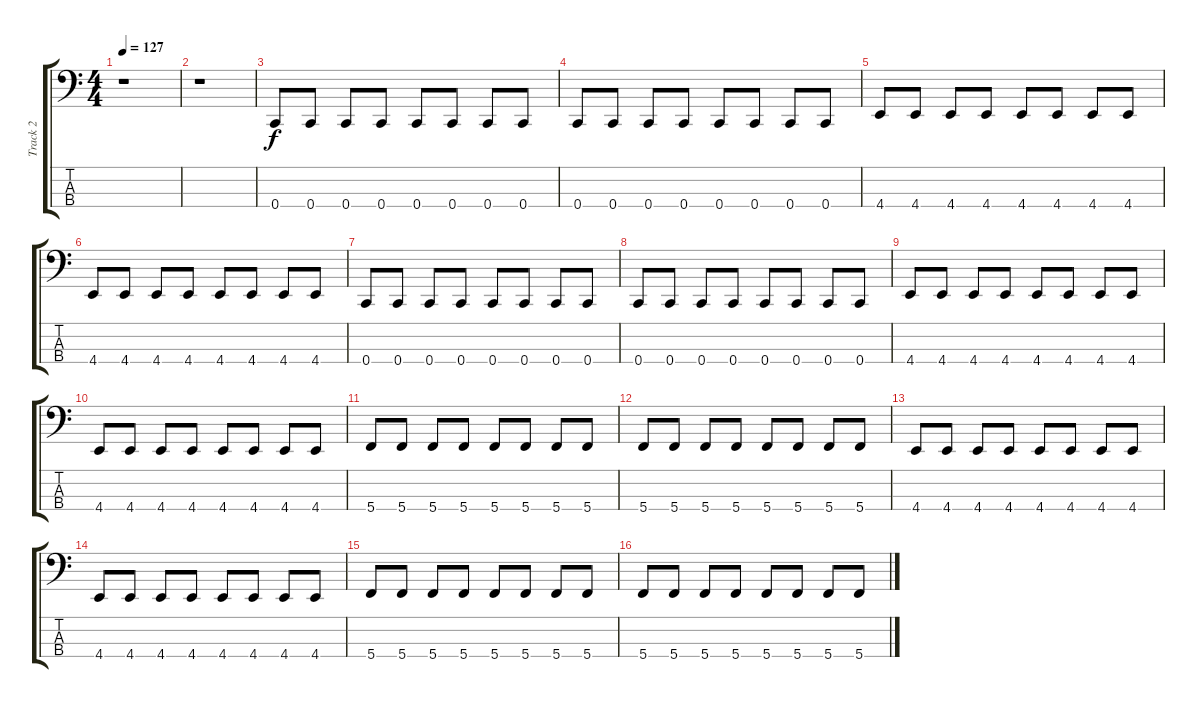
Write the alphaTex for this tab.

\track ("Track 2" "Track 2") {instrument electricbassfinger}
\staff {score tabs}
\tuning (F2 C2 G1 C1) {hide}
\ts (4 4)
\tempo 127
\clef f4
\ks c
r.1{dy f} |
r.1 |
0.4.8 0.4.8 0.4.8 0.4.8 0.4.8 0.4.8 0.4.8 0.4.8 |
0.4.8 0.4.8 0.4.8 0.4.8 0.4.8 0.4.8 0.4.8 0.4.8 |
4.4.8 4.4.8 4.4.8 4.4.8 4.4.8 4.4.8 4.4.8 4.4.8 |
4.4.8 4.4.8 4.4.8 4.4.8 4.4.8 4.4.8 4.4.8 4.4.8 |
0.4.8 0.4.8 0.4.8 0.4.8 0.4.8 0.4.8 0.4.8 0.4.8 |
0.4.8 0.4.8 0.4.8 0.4.8 0.4.8 0.4.8 0.4.8 0.4.8 |
4.4.8 4.4.8 4.4.8 4.4.8 4.4.8 4.4.8 4.4.8 4.4.8 |
4.4.8 4.4.8 4.4.8 4.4.8 4.4.8 4.4.8 4.4.8 4.4.8 |
5.4.8 5.4.8 5.4.8 5.4.8 5.4.8 5.4.8 5.4.8 5.4.8 |
5.4.8 5.4.8 5.4.8 5.4.8 5.4.8 5.4.8 5.4.8 5.4.8 |
4.4.8 4.4.8 4.4.8 4.4.8 4.4.8 4.4.8 4.4.8 4.4.8 |
4.4.8 4.4.8 4.4.8 4.4.8 4.4.8 4.4.8 4.4.8 4.4.8 |
5.4.8 5.4.8 5.4.8 5.4.8 5.4.8 5.4.8 5.4.8 5.4.8 |
5.4.8 5.4.8 5.4.8 5.4.8 5.4.8 5.4.8 5.4.8 5.4.8
